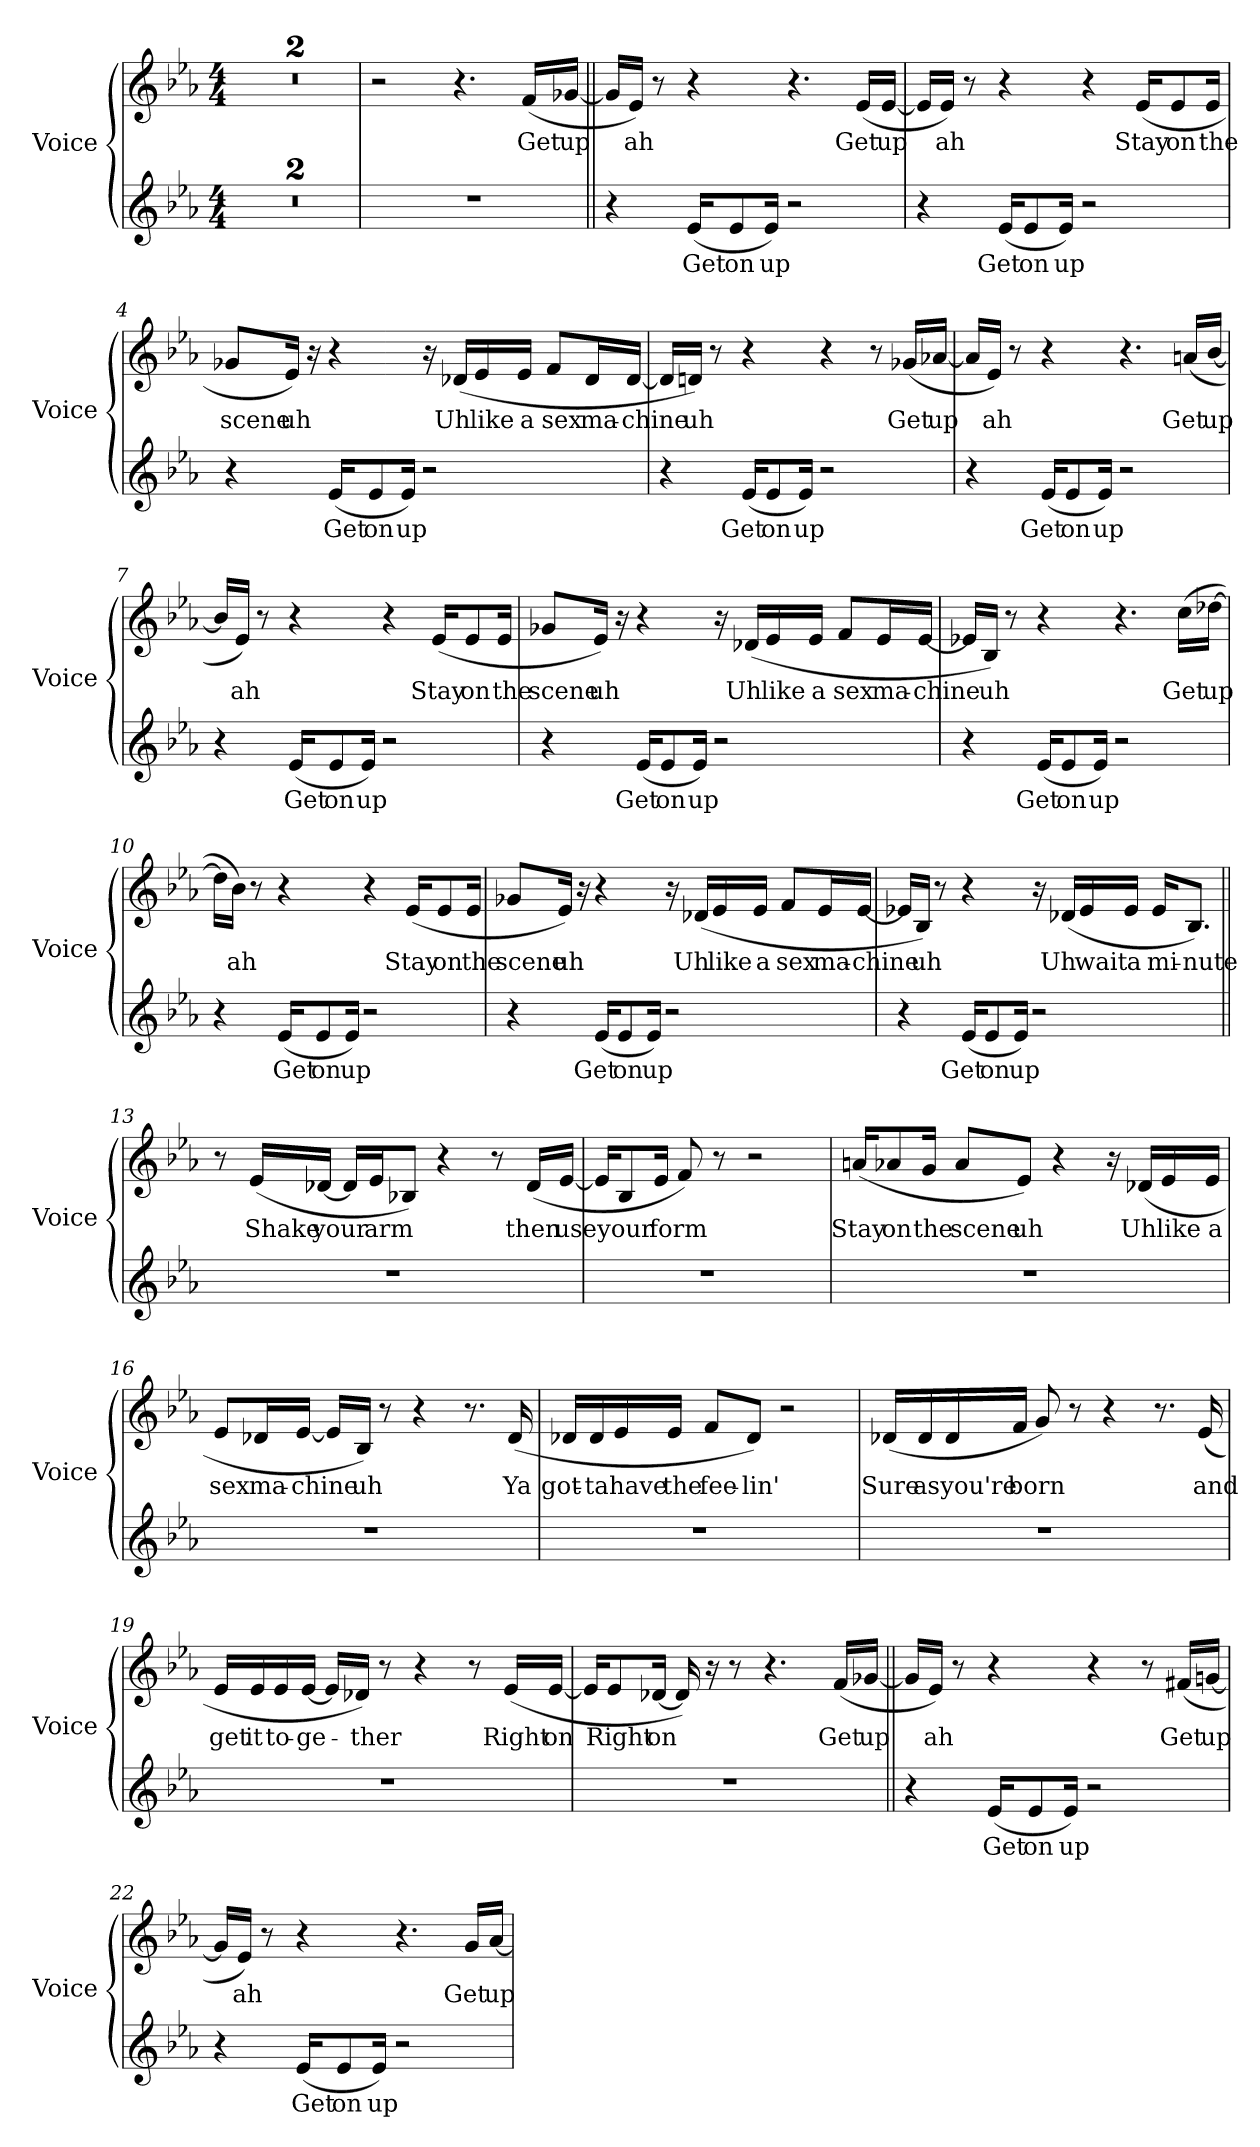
**kern	**text	**kern	**text
*part2	*part2	*part1	*part1
*staff2	*staff2	*staff1	*staff1
*I"Voice	*	*I"Voice	*
*I'Voice	*	*I'Voice	*
*clefG2	*	*clefG2	*
*k[b-e-a-]	*	*k[b-e-a-]	*
*E-:	*	*E-:	*
*M4/4	*	*M4/4	*
=	=	=	=
1r;<	.	1r;<	.
=	=	=	=
1r;<	.	1r;<	.
=1	=1	=1	=1
1r	.	2r	.
.	.	4.r	.
!	!	!	!LO:LY:b
.	.	(<16f/LL	Get
!	!	!	!LO:LY:b
.	.	[16g-X/JJ	up
=2||	=2||	=2||	=2||
4r	.	16g-/LL]	.
!	!	!	!LO:LY:b
.	.	16e-/JJ)	ah
.	.	8r	.
!	!LO:LY:b	!	!
(<16e-/KL	Get	4r	.
!	!LO:LY:b	!	!
8e-/	on	.	.
!	!LO:LY:b	!	!
16e-/Jk)	up	.	.
2r	.	4.r	.
!	!	!	!LO:LY:b
.	.	(<16e-/LL	Get
!	!	!	!LO:LY:b
.	.	[16e-/JJ	up
=3	=3	=3	=3
4r	.	16e-/LL]	.
!	!	!	!LO:LY:b
.	.	16e-/JJ)	ah
.	.	8r	.
!	!LO:LY:b	!	!
(<16e-/KL	Get	4r	.
!	!LO:LY:b	!	!
8e-/	on	.	.
!	!LO:LY:b	!	!
16e-/Jk)	up	.	.
2r	.	4r	.
!	!	!	!LO:LY:b
.	.	(<16e-/KL	Stay
!	!	!	!LO:LY:b
.	.	8e-/	on
!	!	!	!LO:LY:b
.	.	16e-/Jk	the
=4	=4	=4	=4
!	!	!	!LO:LY:b
4r	.	8g-X/L	scene
!	!	!	!LO:LY:b
.	.	16e-/Jk)	uh
.	.	16r	.
!	!LO:LY:b	!	!
(<16e-/KL	Get	4r	.
!	!LO:LY:b	!	!
8e-/	on	.	.
!	!LO:LY:b	!	!
16e-/Jk)	up	.	.
2r	.	16r	.
!	!	!	!LO:LY:b
.	.	(<16d-X/LL	Uh
!	!	!	!LO:LY:b
.	.	16e-/	like
!	!	!	!LO:LY:b
.	.	16e-/JJ	a
!	!	!	!LO:LY:b
.	.	8f/L	sex
!	!	!	!LO:LY:b
.	.	16d-/L	ma-
!	!	!	!LO:LY:b
.	.	[16d-/JJ	-chine
=5	=5	=5	=5
4r	.	16d-/LL]	.
!	!	!	!LO:LY:b
.	.	16dn/JJ)	uh
.	.	8r	.
!	!LO:LY:b	!	!
(<16e-/KL	Get	4r	.
!	!LO:LY:b	!	!
8e-/	on	.	.
!	!LO:LY:b	!	!
16e-/Jk)	up	.	.
2r	.	4r	.
.	.	8r	.
!	!	!	!LO:LY:b
.	.	(<16g-X/LL	Get
!	!	!	!LO:LY:b
.	.	[16a-X/JJ	up
=6	=6	=6	=6
4r	.	16a-/LL]	.
!	!	!	!LO:LY:b
.	.	16e-/JJ)	ah
.	.	8r	.
!	!LO:LY:b	!	!
(<16e-/KL	Get	4r	.
!	!LO:LY:b	!	!
8e-/	on	.	.
!	!LO:LY:b	!	!
16e-/Jk)	up	.	.
2r	.	4.r	.
!	!	!	!LO:LY:b
.	.	(<16an/LL	Get
!	!	!	!LO:LY:b
.	.	[16b-/JJ	up
=7	=7	=7	=7
4r	.	16b-/LL]	.
!	!	!	!LO:LY:b
.	.	16e-/JJ)	ah
.	.	8r	.
!	!LO:LY:b	!	!
(<16e-/KL	Get	4r	.
!	!LO:LY:b	!	!
8e-/	on	.	.
!	!LO:LY:b	!	!
16e-/Jk)	up	.	.
2r	.	4r	.
!	!	!	!LO:LY:b
.	.	(<16e-/KL	Stay
!	!	!	!LO:LY:b
.	.	8e-/	on
!	!	!	!LO:LY:b
.	.	16e-/Jk	the
=8	=8	=8	=8
!	!	!	!LO:LY:b
4r	.	8g-X/L	scene
!	!	!	!LO:LY:b
.	.	16e-/Jk)	uh
.	.	16r	.
!	!LO:LY:b	!	!
(<16e-/KL	Get	4r	.
!	!LO:LY:b	!	!
8e-/	on	.	.
!	!LO:LY:b	!	!
16e-/Jk)	up	.	.
2r	.	16r	.
!	!	!	!LO:LY:b
.	.	(<16d-X/LL	Uh
!	!	!	!LO:LY:b
.	.	16e-/	like
!	!	!	!LO:LY:b
.	.	16e-/JJ	a
!	!	!	!LO:LY:b
.	.	8f/L	sex
!	!	!	!LO:LY:b
.	.	16e-/L	ma-
!	!	!	!LO:LY:b
.	.	[16e-/JJ	-chine
=9	=9	=9	=9
4r	.	16e-X/LL]	.
!	!	!	!LO:LY:b
.	.	16B-/JJ)	uh
.	.	8r	.
!	!LO:LY:b	!	!
(<16e-/KL	Get	4r	.
!	!LO:LY:b	!	!
8e-/	on	.	.
!	!LO:LY:b	!	!
16e-/Jk)	up	.	.
2r	.	4.r	.
!	!	!	!LO:LY:b
.	.	(>16cc\LL	Get
!	!	!	!LO:LY:b
.	.	[16dd-X\JJ	up
=10	=10	=10	=10
4r	.	16dd-\LL]	.
!	!	!	!LO:LY:b
.	.	16b-\JJ)	ah
.	.	8r	.
!	!LO:LY:b	!	!
(<16e-/KL	Get	4r	.
!	!LO:LY:b	!	!
8e-/	on	.	.
!	!LO:LY:b	!	!
16e-/Jk)	up	.	.
2r	.	4r	.
!	!	!	!LO:LY:b
.	.	(<16e-/KL	Stay
!	!	!	!LO:LY:b
.	.	8e-/	on
!	!	!	!LO:LY:b
.	.	16e-/Jk	the
=11	=11	=11	=11
!	!	!	!LO:LY:b
4r	.	8g-X/L	scene
!	!	!	!LO:LY:b
.	.	16e-/Jk)	uh
.	.	16r	.
!	!LO:LY:b	!	!
(<16e-/KL	Get	4r	.
!	!LO:LY:b	!	!
8e-/	on	.	.
!	!LO:LY:b	!	!
16e-/Jk)	up	.	.
2r	.	16r	.
!	!	!	!LO:LY:b
.	.	(<16d-X/LL	Uh
!	!	!	!LO:LY:b
.	.	16e-/	like
!	!	!	!LO:LY:b
.	.	16e-/JJ	a
!	!	!	!LO:LY:b
.	.	8f/L	sex
!	!	!	!LO:LY:b
.	.	16e-/L	ma-
!	!	!	!LO:LY:b
.	.	[16e-/JJ	-chine
=12	=12	=12	=12
4r	.	16e-X/LL]	.
!	!	!	!LO:LY:b
.	.	16B-/JJ)	uh
.	.	8r	.
!	!LO:LY:b	!	!
(<16e-/KL	Get	4r	.
!	!LO:LY:b	!	!
8e-/	on	.	.
!	!LO:LY:b	!	!
16e-/Jk)	up	.	.
2r	.	16r	.
!	!	!	!LO:LY:b
.	.	(<16d-X/LL	Uh
!	!	!	!LO:LY:b
.	.	16e-/	wait
!	!	!	!LO:LY:b
.	.	16e-/JJ	a
!	!	!	!LO:LY:b
.	.	16e-/KL	mi-
!	!	!	!LO:LY:b
.	.	8.B-/J)	-nute
=13||	=13||	=13||	=13||
1r	.	8r	.
!	!	!	!LO:LY:b
.	.	(<16e-/LL	Shake
!	!	!	!LO:LY:b
.	.	[16d-X/JJ	your
.	.	16d-/LL]	.
!	!	!	!LO:LY:b
.	.	16e-/J	arm
.	.	8B-X/J)	.
.	.	4r	.
.	.	8r	.
!	!	!	!LO:LY:b
.	.	(<16d-/LL	then
!	!	!	!LO:LY:b
.	.	[16e-/JJ	use
=14	=14	=14	=14
1r	.	16e-/KL]	.
!	!	!	!LO:LY:b
.	.	8B-/	your
!	!	!	!LO:LY:b
.	.	16e-/Jk	form
.	.	8f/)	.
.	.	8r	.
.	.	2r	.
=15	=15	=15	=15
!	!	!	!LO:LY:b
1r	.	(<16an/KL	Stay
!	!	!	!LO:LY:b
.	.	8a-X/	on
!	!	!	!LO:LY:b
.	.	16g/Jk	the
!	!	!	!LO:LY:b
.	.	8a-/L	scene
!	!	!	!LO:LY:b
.	.	8e-/J)	uh
.	.	4r	.
.	.	16r	.
!	!	!	!LO:LY:b
.	.	(<16d-X/LL	Uh
!	!	!	!LO:LY:b
.	.	16e-/	like
!	!	!	!LO:LY:b
.	.	16e-/JJ	a
=16	=16	=16	=16
!	!	!	!LO:LY:b
1r	.	8e-/L	sex
!	!	!	!LO:LY:b
.	.	16d-X/L	ma-
!	!	!	!LO:LY:b
.	.	[16e-/JJ	-chine
.	.	16e-/LL]	.
!	!	!	!LO:LY:b
.	.	16B-/JJ)	uh
.	.	8r	.
.	.	4r	.
.	.	8.r	.
!	!	!	!LO:LY:b
.	.	(<16d-/	Ya
=17	=17	=17	=17
!	!	!	!LO:LY:b
1r	.	16d-X/LL	got-
!	!	!	!LO:LY:b
.	.	16d-/	-ta
!	!	!	!LO:LY:b
.	.	16e-/	have
!	!	!	!LO:LY:b
.	.	16e-/JJ	the
!	!	!	!LO:LY:b
.	.	8f/L	fee-
!	!	!	!LO:LY:b
.	.	8d-/J)	-lin'
.	.	2r	.
=18	=18	=18	=18
!	!	!	!LO:LY:b
1r	.	(<16d-X/LL	Sure
!	!	!	!LO:LY:b
.	.	16d-/	as
!	!	!	!LO:LY:b
.	.	16d-/	you're
!	!	!	!LO:LY:b
.	.	16f/JJ	born
.	.	8g/)	.
.	.	8r	.
.	.	4r	.
.	.	8.r	.
!	!	!	!LO:LY:b
.	.	(<16e-/	and
=19	=19	=19	=19
!	!	!	!LO:LY:b
1r	.	16e-/LL	get
!	!	!	!LO:LY:b
.	.	16e-/	it
!	!	!	!LO:LY:b
.	.	16e-/	to-
!	!	!	!LO:LY:b
.	.	[16e-/JJ	-ge-
.	.	16e-/LL]	.
!	!	!	!LO:LY:b
.	.	16d-X/JJ)	-ther
.	.	8r	.
.	.	4r	.
.	.	8r	.
!	!	!	!LO:LY:b
.	.	(<16e-/LL	Right
!	!	!	!LO:LY:b
.	.	[16e-/JJ	on
=20	=20	=20	=20
1r	.	16e-/KL]	.
!	!	!	!LO:LY:b
.	.	8e-/	Right
!	!	!	!LO:LY:b
.	.	[16d-X/Jk	on
.	.	16d-/])	.
.	.	16r	.
.	.	8r	.
.	.	4.r	.
!	!	!	!LO:LY:b
.	.	(<16f/LL	Get
!	!	!	!LO:LY:b
.	.	[16g-X/JJ	up
=21||	=21||	=21||	=21||
4r	.	16g-/LL]	.
!	!	!	!LO:LY:b
.	.	16e-/JJ)	ah
.	.	8r	.
!	!LO:LY:b	!	!
(<16e-/KL	Get	4r	.
!	!LO:LY:b	!	!
8e-/	on	.	.
!	!LO:LY:b	!	!
16e-/Jk)	up	.	.
2r	.	4r	.
.	.	8r	.
!	!	!	!LO:LY:b
.	.	(<16f#X/LL	Get
!	!	!	!LO:LY:b
.	.	[16gn/JJ	up
=22	=22	=22	=22
4r	.	16g/LL]	.
!	!	!	!LO:LY:b
.	.	16e-/JJ)	ah
.	.	8r	.
!	!LO:LY:b	!	!
(<16e-/KL	Get	4r	.
!	!LO:LY:b	!	!
8e-/	on	.	.
!	!LO:LY:b	!	!
16e-/Jk)	up	.	.
2r	.	4.r	.
!	!	!	!LO:LY:b
.	.	16g/LL	Get
!	!	!	!LO:LY:b
.	.	[16a-/JJ	up
=	=	=	=
*-	*-	*-	*-
